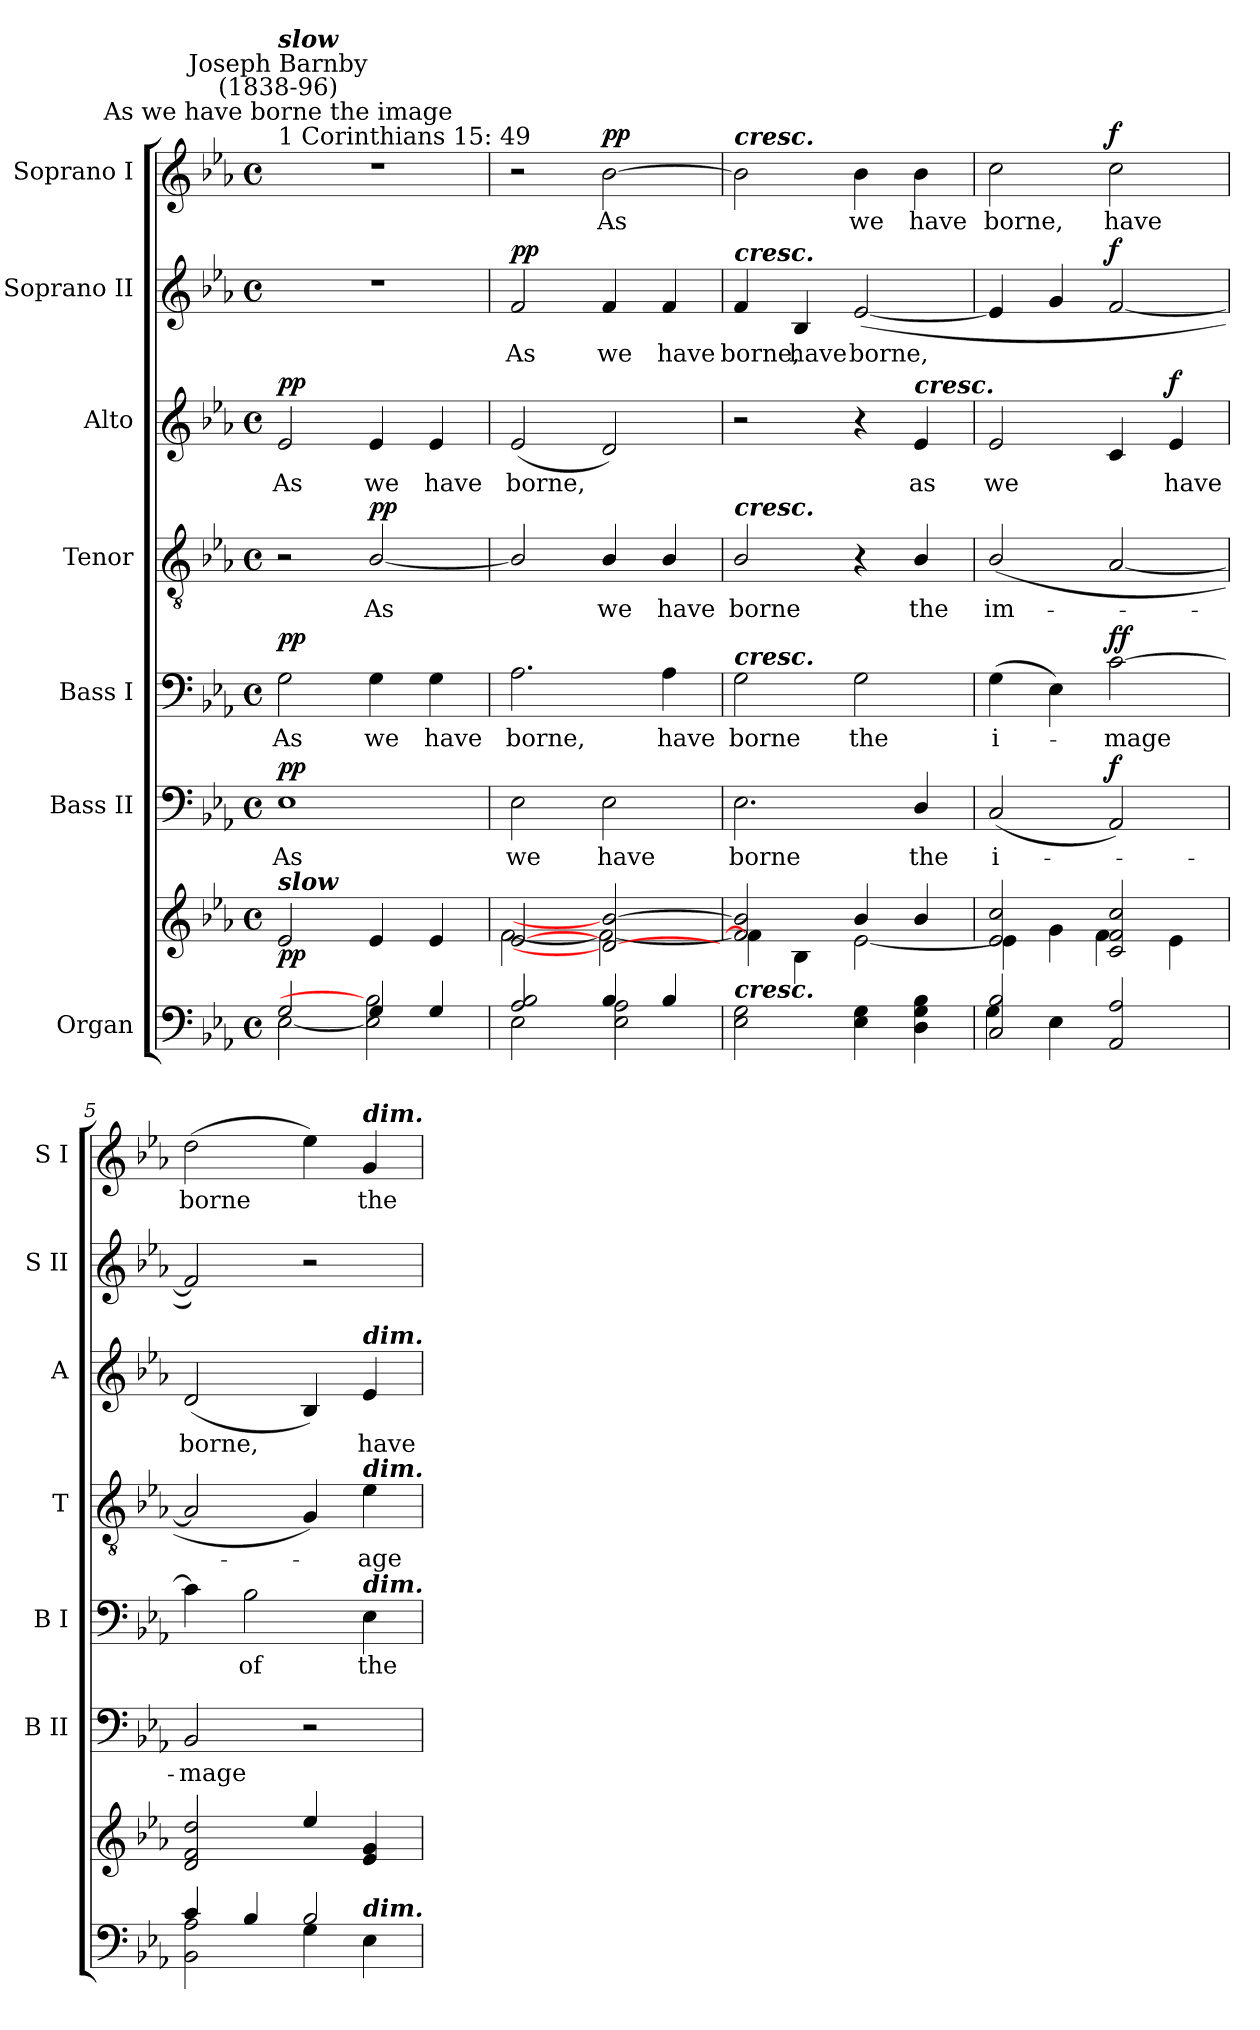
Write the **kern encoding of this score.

**kern	**kern	**dynam	**kern	**text	**dynam	**kern	**text	**dynam	**kern	**text	**dynam	**kern	**text	**dynam	**kern	**text	**dynam	**kern	**text	**dynam
*part7	*part7	*part7	*part6	*part6	*part6	*part5	*part5	*part5	*part4	*part4	*part4	*part3	*part3	*part3	*part2	*part2	*part2	*part1	*part1	*part1
*staff8	*staff7	*staff7/8	*staff6	*staff6	*staff6	*staff5	*staff5	*staff5	*staff4	*staff4	*staff4	*staff3	*staff3	*staff3	*staff2	*staff2	*staff2	*staff1	*staff1	*staff1
*I"Organ	*	*	*I"Bass II	*	*	*I"Bass I	*	*	*I"Tenor	*	*	*I"Alto	*	*	*I"Soprano II	*	*	*I"Soprano I	*	*
*	*	*	*I'B II	*	*	*I'B I	*	*	*I'T	*	*	*I'A	*	*	*I'S II	*	*	*I'S I	*	*
*clefF4	*clefG2	*	*clefF4	*	*	*clefF4	*	*	*clefGv2	*	*	*clefG2	*	*	*clefG2	*	*	*clefG2	*	*
*k[b-e-a-]	*k[b-e-a-]	*	*k[b-e-a-]	*	*	*k[b-e-a-]	*	*	*k[b-e-a-]	*	*	*k[b-e-a-]	*	*	*k[b-e-a-]	*	*	*k[b-e-a-]	*	*
*E-:	*E-:	*	*E-:	*	*	*E-:	*	*	*E-:	*	*	*E-:	*	*	*E-:	*	*	*E-:	*	*
*M4/4	*M4/4	*	*M4/4	*	*	*M4/4	*	*	*M4/4	*	*	*M4/4	*	*	*M4/4	*	*	*M4/4	*	*
*met(c)	*met(c)	*	*met(c)	*	*	*met(c)	*	*	*met(c)	*	*	*met(c)	*	*	*met(c)	*	*	*met(c)	*	*
=1	=1	=1	=1	=1	=1	=1	=1	=1	=1	=1	=1	=1	=1	=1	=1	=1	=1	=1	=1	=1
*^	*^	*	*	*	*	*	*	*	*	*	*	*	*	*	*	*	*	*	*	*
!	!	!	!	!	!	!	!	!	!	!	!	!	!	!	!	!	!	!	!	!LO:TX:a:t=1 Corinthians 15&colon; 49	!	!
!	!	!	!	!	!	!	!	!	!	!	!	!	!	!	!	!	!	!	!	!LO:TX:a:cj:t=As we have borne the image	!	!
!	!	!	!	!	!	!	!	!	!	!	!	!	!	!	!	!	!	!	!	!LO:TX:a:cj:t=Joseph Barnby\n(1838-96)	!	!
!	!	!	!	!	!	!	!	!	!	!	!	!	!	!	!	!	!	!	!	!LO:TX:a:Bi:t=slow	!	!
!	!	!LO:TX:a:Bi:t=slow	!	!	!	!	!	!	!	!	!	!	!	!	!	!	!	!	!	!	!	!
!	!	!	!	!LO:DY:b	!	!LO:LY:b	!LO:DY:b	!	!LO:LY:b	!LO:DY:b	!	!	!	!	!LO:LY:b	!LO:DY:b	!	!	!	!	!	!
2G/	[2E-\	2e-/	2ryy	pp	1E-	As	pp	2G	As	pp	2r	.	.	2e-	As	pp	1r	.	.	1r	.	.
!	!	!	!	!	!	!	!	!	!LO:LY:b	!	!	!LO:LY:b	!LO:DY:b	!	!LO:LY:b	!	!	!	!	!	!	!
4G/	2E-\] 2B-\]	4e-/	2ryy	.	.	.	.	4G	we	.	[2B-/	As	pp	4e-	we	.	.	.	.	.	.	.
!	!	!	!	!	!	!	!	!	!LO:LY:b	!	!	!	!	!	!LO:LY:b	!	!	!	!	!	!	!
4G/	.	4e-/	.	.	.	.	.	4G	have	.	.	.	.	4e-	have	.	.	.	.	.	.	.
=2	=2	=2	=2	=2	=2	=2	=2	=2	=2	=2	=2	=2	=2	=2	=2	=2	=2	=2	=2	=2	=2	=2
!	!	!	!	!	!	!LO:LY:b	!	!	!LO:LY:b	!	!	!	!	!	!LO:LY:b	!	!	!LO:LY:b	!LO:DY:b	!	!	!
2A-/ 2B-/	2E-\	[2e-/	[2f\	.	2E-	we	.	2.A-	borne,	.	2B-/]	.	.	(<2e-	borne,	.	2f	As	pp	2r	.	.
!	!	!	!	!	!	!LO:LY:b	!	!	!	!	!	!LO:LY:b	!	!	!	!	!	!LO:LY:b	!	!	!LO:LY:b	!LO:DY:b
4B-/	2E-\ 2A-\	2d/_ 2b-/_	2f\_	.	2E-	have	.	.	.	.	4B-/	we	.	2d)	.	.	4f	we	.	[2b-	As	pp
!	!	!	!	!	!	!	!	!	!LO:LY:b	!	!	!LO:LY:b	!	!	!	!	!	!LO:LY:b	!	!	!	!
4B-/	.	.	.	.	.	.	.	4A-	have	.	4B-/	have	.	.	.	.	4f	have	.	.	.	.
=3	=3	=3	=3	=3	=3	=3	=3	=3	=3	=3	=3	=3	=3	=3	=3	=3	=3	=3	=3	=3	=3	=3
!	!	!	!	!	!	!	!	!	!	!	!	!	!	!	!	!	!	!	!	!LO:TX:a:Bi:t=cresc.	!	!
!	!	!	!	!	!	!	!	!	!	!	!	!	!	!	!	!	!LO:TX:a:Bi:t=cresc.	!	!	!	!	!
!	!	!	!	!	!	!	!	!	!	!	!LO:TX:a:Bi:t=cresc.	!	!	!	!	!	!	!	!	!	!	!
!	!	!	!	!	!	!	!	!LO:TX:a:Bi:t=cresc.	!	!	!	!	!	!	!	!	!	!	!	!	!	!
!LO:TX:a:Bi:t=cresc.	!	!	!	!	!	!	!	!	!	!	!	!	!	!	!	!	!	!	!	!	!	!
!	!	!	!	!	!	!LO:LY:b	!	!	!LO:LY:b	!	!	!LO:LY:b	!	!	!	!	!	!LO:LY:b	!	!	!	!
1ryy	2E-\ 2G\	2f/] 2b-/]	4f\]	.	2.E-	borne	.	2G	borne	.	2B-/	borne	.	2r	.	.	4f	borne,	.	2b-]	.	.
!	!	!	!	!	!	!	!	!	!	!	!	!	!	!	!	!	!	!LO:LY:b	!	!	!	!
.	.	.	4B-\	.	.	.	.	.	.	.	.	.	.	.	.	.	4B-	have	.	.	.	.
!	!	!	!	!	!	!	!	!	!LO:LY:b	!	!	!	!	!	!	!	!	!LO:LY:b	!	!	!LO:LY:b	!
.	4E-\ 4G\	4b-/	[2e-\	.	.	.	.	2G	the	.	4r	.	.	4r	.	.	(<[2e-	borne,	.	4b-	we	.
!	!	!	!	!	!	!	!	!	!	!	!	!	!	!LO:TX:a:Bi:t=cresc.	!	!	!	!	!	!	!	!
!	!	!	!	!	!	!LO:LY:b	!	!	!	!	!	!LO:LY:b	!	!	!LO:LY:b	!	!	!	!	!	!LO:LY:b	!
.	4D\ 4G\ 4B-\	4b-/	.	.	4D/	the	.	.	.	.	4B-/	the	.	4e-	as	.	.	.	.	4b-	have	.
=4	=4	=4	=4	=4	=4	=4	=4	=4	=4	=4	=4	=4	=4	=4	=4	=4	=4	=4	=4	=4	=4	=4
!	!	!	!	!	!	!LO:LY:b	!	!	!LO:LY:b	!	!	!LO:LY:b	!	!	!LO:LY:b	!	!	!	!	!	!LO:LY:b	!
2C/ 2B-/	4G\	2e-/ 2cc/	4e-\]	.	(<2C	i-	.	(>4G	i-	.	(<2B-/	im-	.	2e-	we	.	4e-]	.	.	2cc	borne,	.
.	4E-\	.	4g\	.	.	.	.	4E-)	.	.	.	.	.	.	.	.	4g	.	.	.	.	.
!	!	!	!	!	!	!	!LO:DY:b	!	!LO:LY:b	!LO:DY:a	!	!	!	!	!	!	!	!	!	!	!LO:LY:b	!
!	!	!	!	!	!	!	!	!	!	!LO:DY:n=1:b	!	!	!	!	!	!	!	!	!LO:DY:b	!	!	!LO:DY:b
2AA-/ 2A-/	2ryy	2c/ 2f/ 2cc/	4f\	.	2AA-)	.	f	[2c	mage	f f	[2A-	.	.	4c	.	.	[2f	.	f	2cc	have	f
!	!	!	!	!	!	!	!	!	!	!	!	!	!	!	!LO:LY:b	!LO:DY:b	!	!	!	!	!	!
.	.	.	4e-\	.	.	.	.	.	.	.	.	.	.	4e-	have	f	.	.	.	.	.	.
=5	=5	=5	=5	=5	=5	=5	=5	=5	=5	=5	=5	=5	=5	=5	=5	=5	=5	=5	=5	=5	=5	=5
!	!	!	!	!	!	!LO:LY:b	!	!	!	!	!	!	!	!	!LO:LY:b	!	!	!	!	!	!LO:LY:b	!
4c/	2BB-\ 2A-\	2d/ 2f/ 2dd/	2ryy	.	2BB-	mage	.	4c]	.	.	2A-]	.	.	(<2d	borne,	.	2f])	.	.	(>2dd	borne	.
!	!	!	!	!	!	!	!	!	!LO:LY:b	!	!	!	!	!	!	!	!	!	!	!	!	!
4B-/	.	.	.	.	.	.	.	2B-	of	.	.	.	.	.	.	.	.	.	.	.	.	.
2B-/	4G\	4ee-/	2ryy	.	2r	.	.	.	.	.	4G)	.	.	4B-)	.	.	2r	.	.	4ee-)	.	.
!	!	!	!	!	!	!	!	!	!	!	!	!	!	!	!	!	!	!	!	!LO:TX:a:Bi:t=dim.	!	!
!	!	!	!	!	!	!	!	!	!	!	!	!	!	!LO:TX:a:Bi:t=dim.	!	!	!	!	!	!	!	!
!	!	!	!	!	!	!	!	!	!	!	!LO:TX:a:Bi:t=dim.	!	!	!	!	!	!	!	!	!	!	!
!	!	!	!	!	!	!	!	!LO:TX:a:Bi:t=dim.	!	!	!	!	!	!	!	!	!	!	!	!	!	!
!	!LO:TX:a:Bi:t=dim.	!	!	!	!	!	!	!	!	!	!	!	!	!	!	!	!	!	!	!	!	!
!	!	!	!	!	!	!	!	!	!LO:LY:b	!	!	!LO:LY:b	!	!	!LO:LY:b	!	!	!	!	!	!LO:LY:b	!
.	4E-\	4e-/ 4g/	.	.	.	.	.	4E-	the	.	4e-	age	.	4e-	have	.	.	.	.	4g	the	.
*v	*v	*	*	*	*	*	*	*	*	*	*	*	*	*	*	*	*	*	*	*	*	*
*	*v	*v	*	*	*	*	*	*	*	*	*	*	*	*	*	*	*	*	*	*	*
=	=	=	=	=	=	=	=	=	=	=	=	=	=	=	=	=	=	=	=	=
*-	*-	*-	*-	*-	*-	*-	*-	*-	*-	*-	*-	*-	*-	*-	*-	*-	*-	*-	*-	*-
